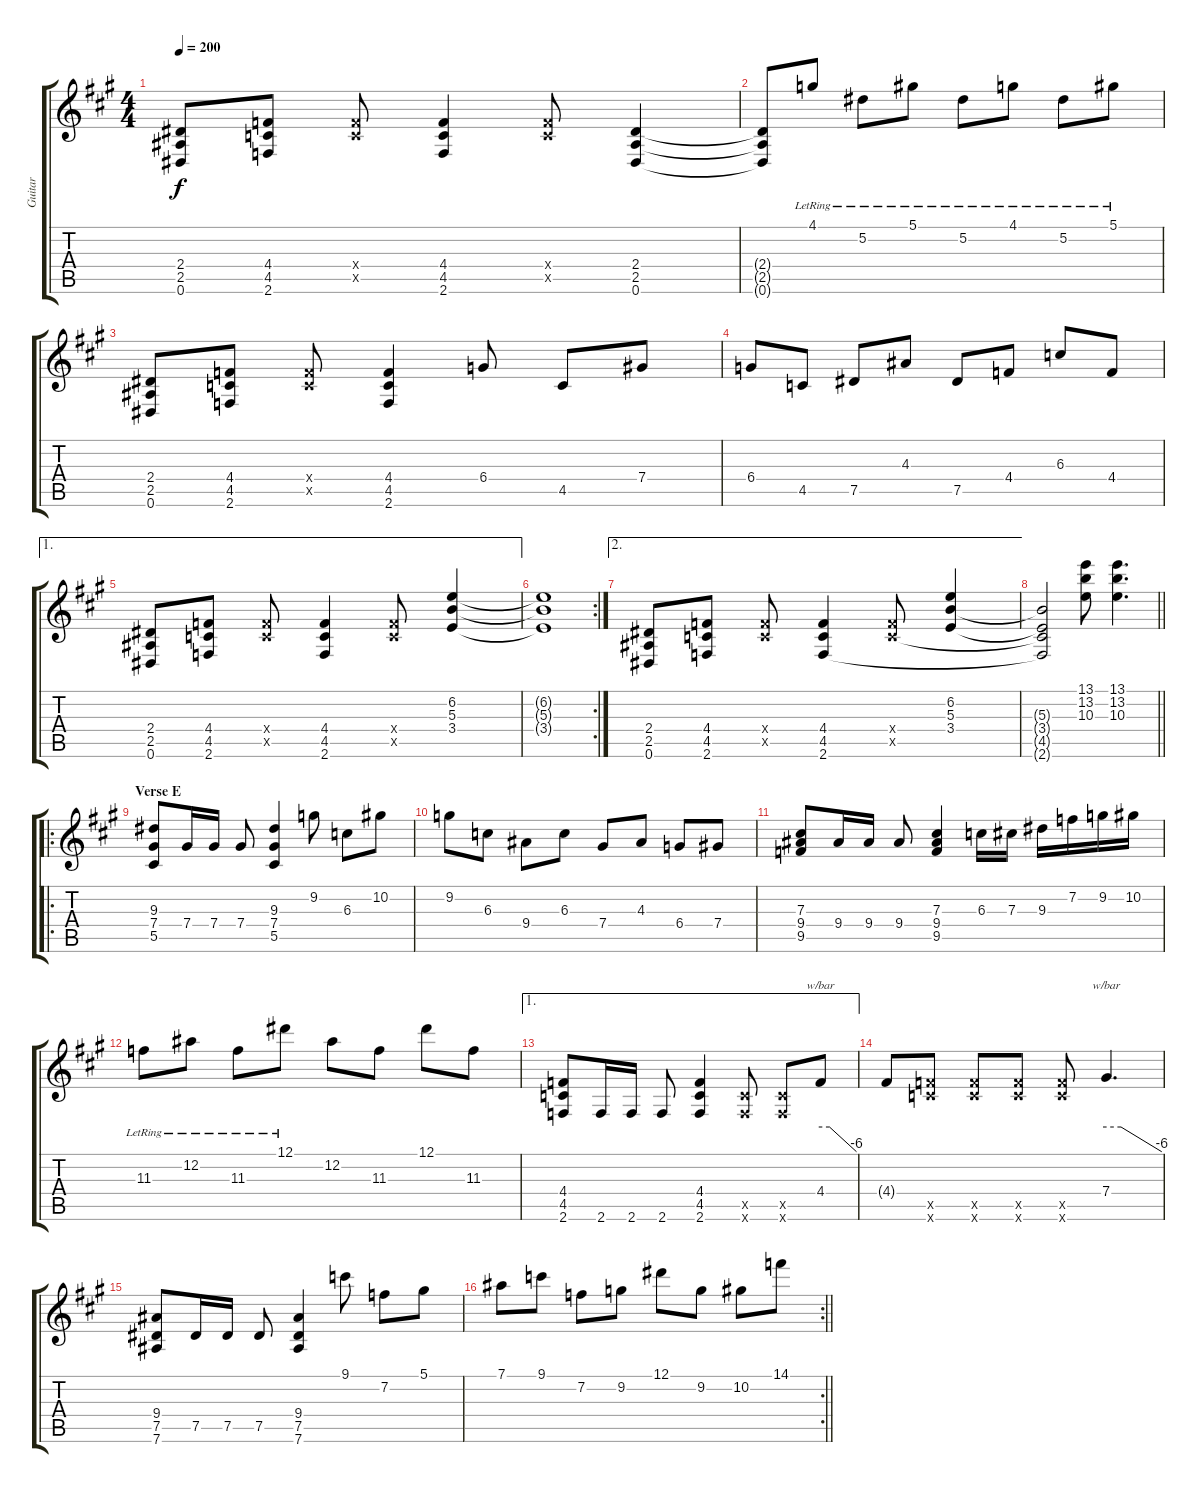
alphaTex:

\track ("Guitar" "Guitar") {instrument overdrivenguitar}
\staff {score tabs}
\tuning (Eb4 Bb3 Gb3 Db3 Ab2 Eb2) {hide}
\ts (4 4)
\tempo 200
\clef g2
\ks f#minor
(2.4 2.5 0.6).8{dy f} (4.4 4.5 2.6).8 (4.4{x} 4.5{x}).8 (4.4 4.5 2.6).4 (4.4{x} 4.5{x}).8 (2.4 2.5 0.6).4 |
(2.4{t} 2.5{t} 0.6{t}).8 4.1{lr}.8 5.2{lr}.8 5.1{lr}.8 5.2{lr}.8 4.1{lr}.8 5.2{lr}.8 5.1{lr}.8 |
(2.4 2.5 0.6).8 (4.4 4.5 2.6).8 (4.4{x} 4.5{x}).8 (4.4 4.5 2.6).4 6.4.8 4.5.8 7.4.8 |
6.4.8 4.5.8 7.5.8 4.3.8 7.5.8 4.4.8 6.3.8 4.4.8 |
\ae 1
(2.4 2.5 0.6).8 (4.4 4.5 2.6).8 (4.4{x} 4.5{x}).8 (4.4 4.5 2.6).4 (4.4{x} 4.5{x}).8 (6.2 5.3 3.4).4 |
\rc 2
(6.2{t} 5.3{t} 3.4{t}).1 |
\ae 2
(2.4 2.5 0.6).8 (4.4 4.5 2.6).8 (4.4{x} 4.5{x}).8 (4.4 4.5 2.6).4 (4.4{x} 4.5{x}).8 (6.2 5.3 3.4).4 |
\barLineRight lightlight
(5.3{t} 3.4{t} 4.5{t} 2.6{t}).2 (13.1 13.2 10.3).8 (13.1 13.2 10.3).4{d} |
\ro
\section ("" "Verse E")
(9.3 7.4 5.5).8 7.4.16 7.4.16 7.4.8 (9.3 7.4 5.5).4 9.2.8 6.3.8 10.2.8 |
9.2.8 6.3.8 9.4.8 6.3.8 7.4.8 4.3.8 6.4.8 7.4.8 |
(7.3 9.4 9.5).8 9.4.16 9.4.16 9.4.8 (7.3 9.4 9.5).4 6.3.16 7.3.16 9.3.16 7.2.16 9.2.16 10.2.16 |
11.3{lr}.8 12.2{lr}.8 11.3{lr}.8 12.1{lr}.8 12.2.8 11.3.8 12.1.8 11.3.8 |
\ae 1
(4.4 4.5 2.6).8 2.6.16 2.6.16 2.6.8 (4.4 4.5 2.6).4 (4.5{x} 2.6{x}).8 (4.5{x} 2.6{x}).8 4.4.8{tbe (custom default 0 0 15 0 60 -24)} |
4.4{t}.8 (9.5{x} 9.6{x}).8 (9.5{x} 9.6{x}).8 (9.5{x} 9.6{x}).8 (9.5{x} 9.6{x}).8 7.4.4{d tbe (custom default 0 0 16 0 60 -24)} |
(9.4 7.5 7.6).8 7.5.16 7.5.16 7.5.8 (9.4 7.5 7.6).4 9.1.8 7.2.8 5.1.8 |
\rc 2
\barLineRight lightlight
7.1.8 9.1.8 7.2.8 9.2.8 12.1.8 9.2.8 10.2.8 14.1.8
